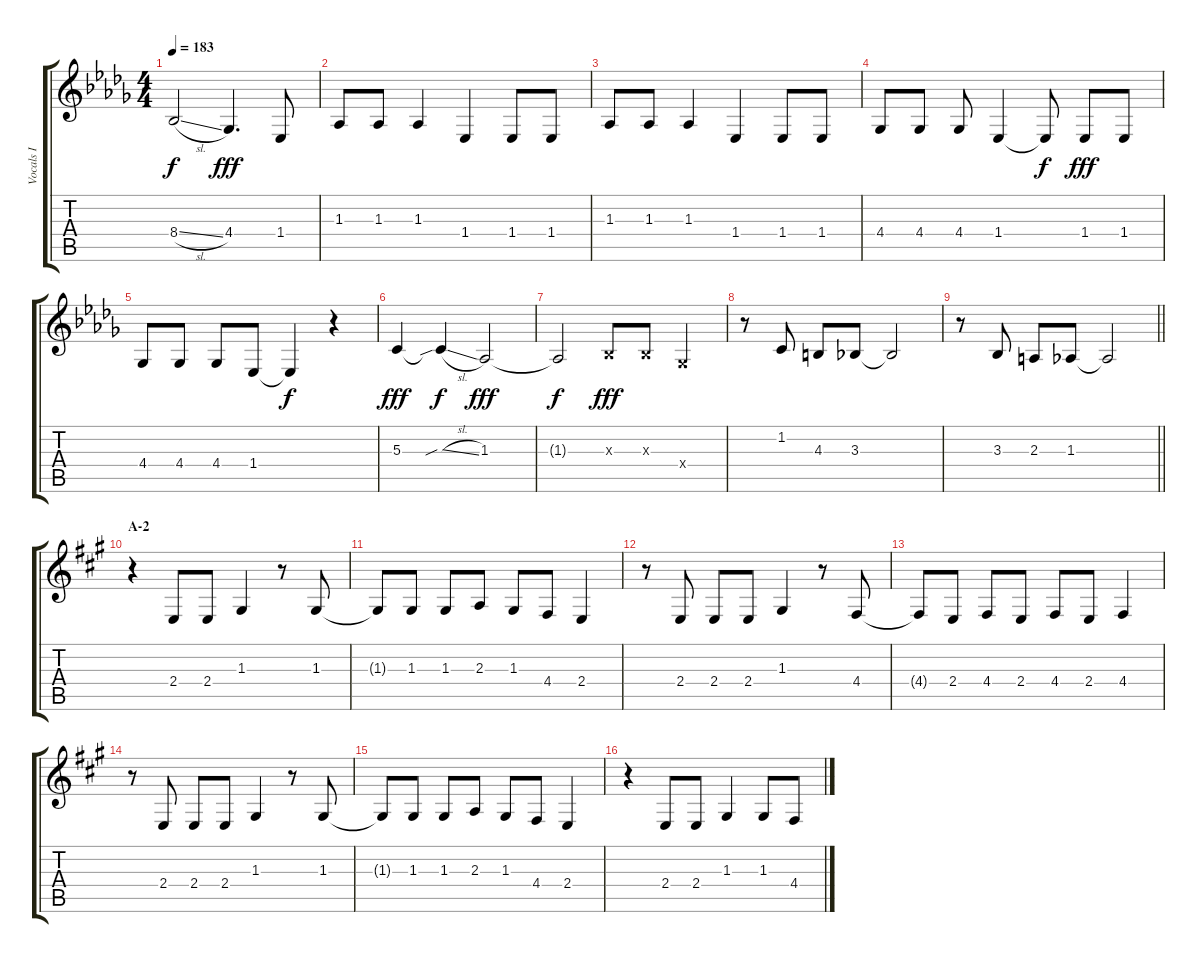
\track ("Vocals I" "Vocals I") {instrument voiceoohs}
\staff {score tabs}
\tuning (E4 B3 G3 D3 A2 E2) {hide}
\ts (4 4)
\tempo 183
\clef g2
\ks db
8.4{sl t}.2{dy f} 4.4.4{d dy fff} 1.4.8 |
1.3.8 1.3.8 1.3.4 1.4.4 1.4.8 1.4.8 |
1.3.8 1.3.8 1.3.4 1.4.4 1.4.8 1.4.8 |
4.4.8 4.4.8 4.4.8 1.4.4 1.4{t}.8{dy f} 1.4.8{dy fff} 1.4.8 |
4.4.8 4.4.8 4.4.8 1.4.8 1.4{t}.4{dy f} r.4 |
5.3.4{dy fff} 5.3{sib sl t}.4{dy f} 1.3.2{dy fff} |
1.3{t}.2{dy f} 3.3{x}.8{dy fff} 3.3{x}.8 4.4{x}.4 |
r.8 1.2.8 4.3.8 3.3.8 3.3{t}.2 |
\barLineRight lightlight
r.8 3.3.8 2.3.8 1.3.8 1.3{t}.2 |
\section ("" "A-2")
\ks a
r.4 2.4.8 2.4.8 1.3.4 r.8 1.3.8 |
1.3{t}.8 1.3.8 1.3.8 2.3.8 1.3.8 4.4.8 2.4.4 |
r.8 2.4.8 2.4.8 2.4.8 1.3.4 r.8 4.4.8 |
4.4{t}.8 2.4.8 4.4.8 2.4.8 4.4.8 2.4.8 4.4.4 |
r.8 2.4.8 2.4.8 2.4.8 1.3.4 r.8 1.3.8 |
1.3{t}.8 1.3.8 1.3.8 2.3.8 1.3.8 4.4.8 2.4.4 |
r.4 2.4.8 2.4.8 1.3.4 1.3.8 4.4.8
